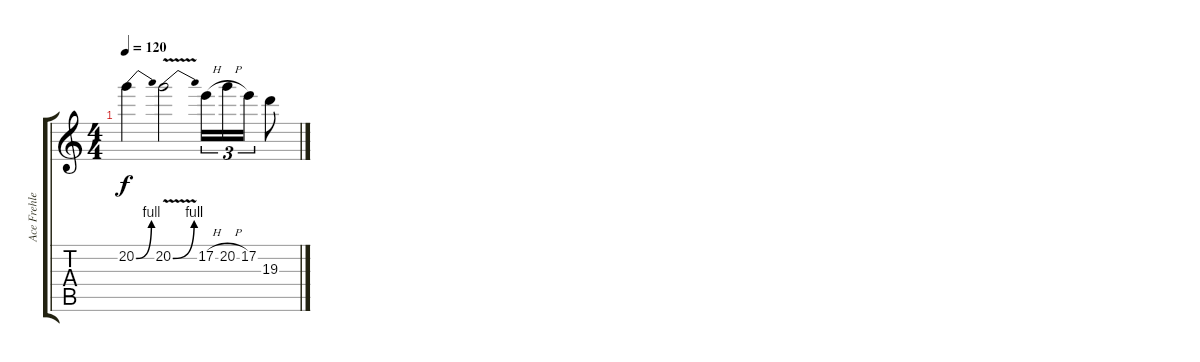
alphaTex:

\track ("Ace Frehley" "Ace Frehle") {instrument distortionguitar}
\staff {score tabs}
\tuning (E4 B3 G3 D3 A2 E2) {hide}
\ts (4 4)
\tempo 120
\clef g2
\ks c
20.2{be (bend 0 0 60 4)}.4{dy f} 20.2{be (bend 0 0 60 4) v}.2 17.2{h}.16{tu (3 2)} 20.2{h}.16{tu (3 2)} 17.2.16{tu (3 2)} 19.3.8
